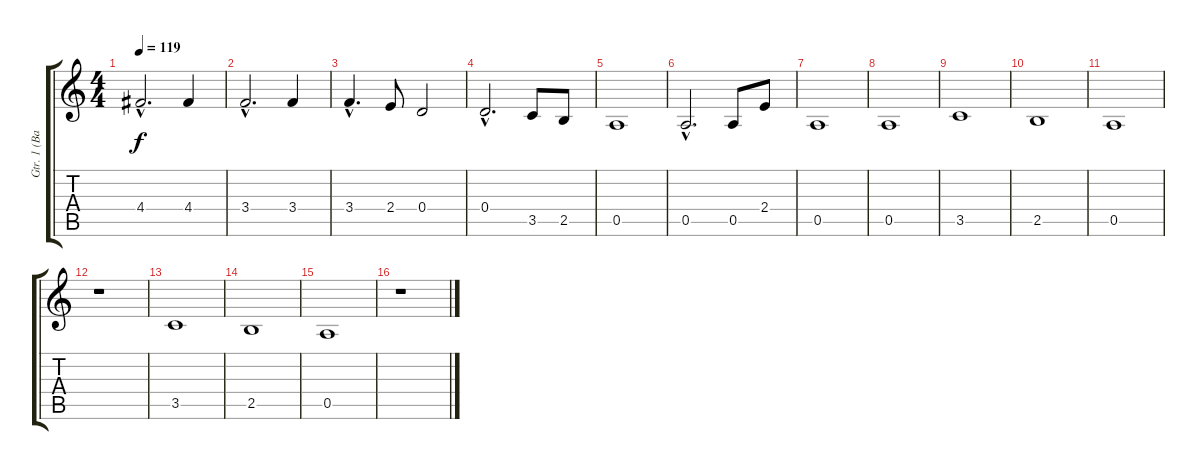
\track ("Gtr. 1 (Bass)" "Gtr. 1 (Ba") {instrument acousticguitarnylon}
\staff {score tabs}
\tuning (E4 B3 G3 D3 A2 E2) {hide}
\ts (4 4)
\tempo 119
\clef g2
\ks c
4.4{hac}.2{d dy f} 4.4.4 |
3.4{hac}.2{d} 3.4.4 |
3.4{hac}.4{d} 2.4.8 0.4.2 |
0.4{hac}.2{d} 3.5.8 2.5.8 |
0.5.1 |
0.5{hac}.2{d} 0.5.8 2.4.8 |
0.5.1 |
0.5.1 |
3.5.1 |
2.5.1 |
0.5.1 |
r.1 |
3.5.1 |
2.5.1 |
0.5.1 |
r.1
